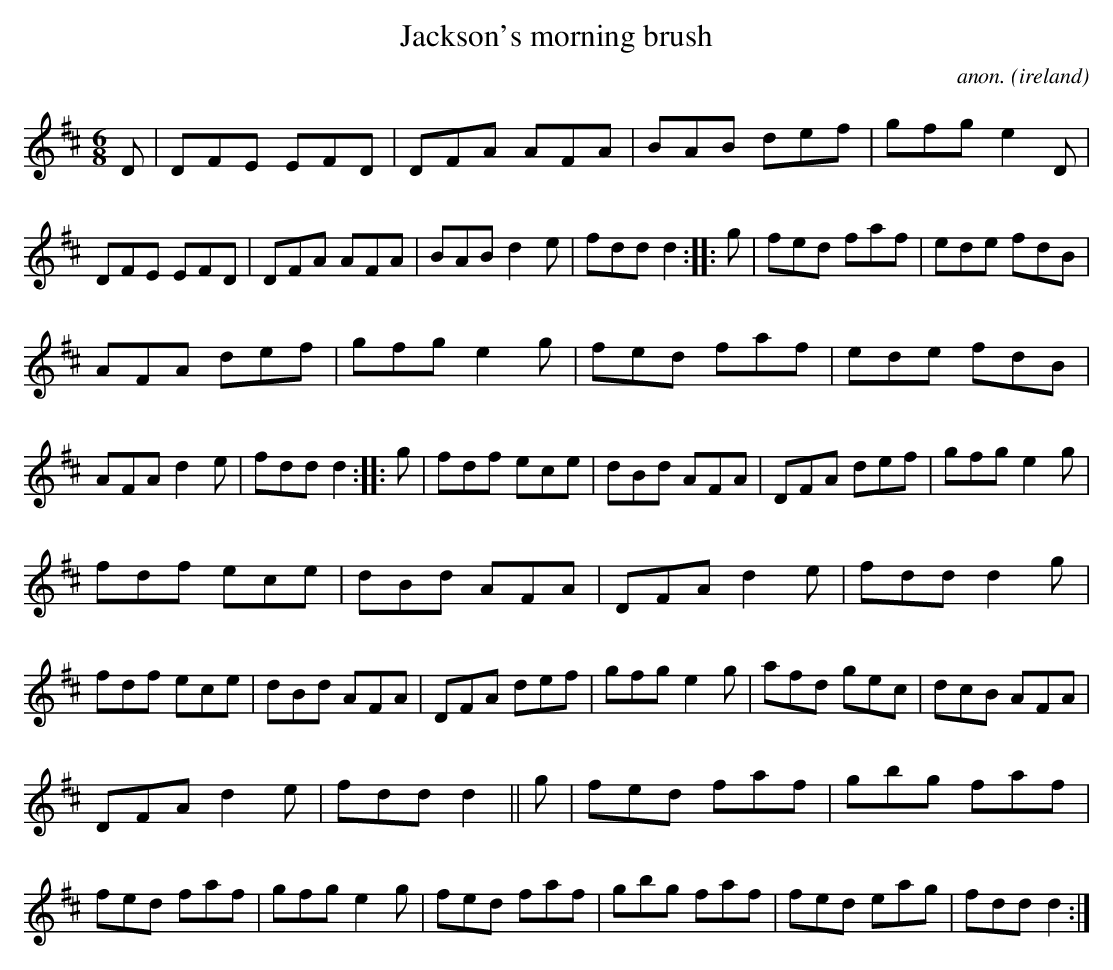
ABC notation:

X:1
T:Jackson's morning brush
O:ireland
C:anon.
M:6/8
L:1/8
K:D
D|DFE EFD|DFA AFA|BAB def|gfg e2D|DFE EFD|DFA AFA|BAB d2e|fdd d2::g|fed faf|ede fdB|
AFA def|gfg e2g|fed faf|ede fdB|AFA d2e|fdd d2::g|fdf ece|dBd AFA|DFA def|gfg e2g|
fdf ece|dBd AFA|DFA d2e|fdd d2g|fdf ece|dBd AFA|DFA def|gfg e2g|afd gec|dcB AFA|
DFA d2e|fdd d2||g|fed faf|gbg faf|fed faf|gfg e2g|fed faf|gbg faf|fed eag|fdd d2:|
